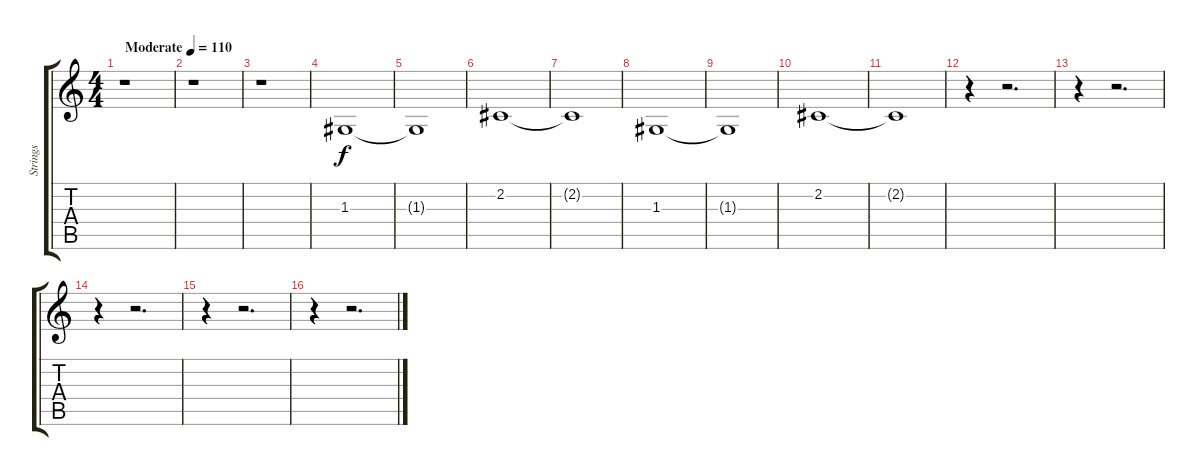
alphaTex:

\track ("Strings" "Strings") {instrument stringensemble1}
\staff {score tabs}
\tuning (E4 B3 G3 D3 A2 E2) {hide}
\ts (4 4)
\tempo (110 "Moderate")
\clef g2
\ks c
r.1{dy f instrument stringensemble1} |
r.1 |
r.1 |
1.3.1 |
1.3{t}.1 |
2.2.1 |
2.2{t}.1 |
1.3.1 |
1.3{t}.1 |
2.2.1 |
2.2{t}.1 |
r.4 r.2{d} |
r.4 r.2{d} |
r.4 r.2{d} |
r.4 r.2{d} |
r.4 r.2{d}
